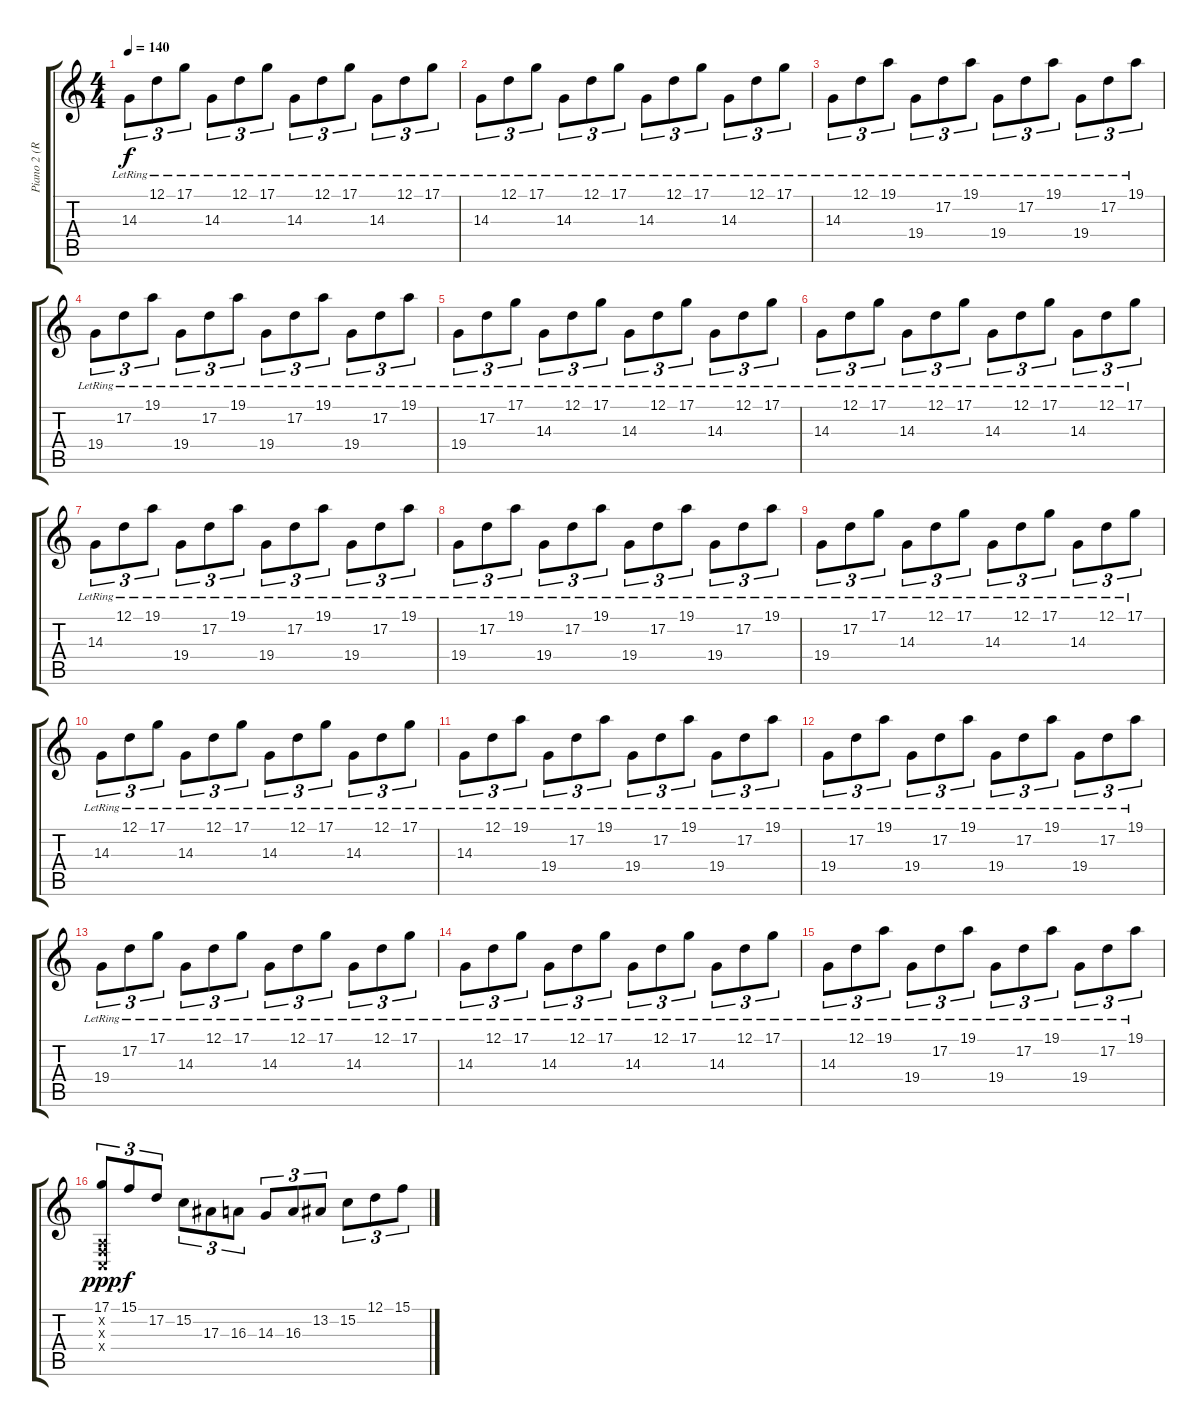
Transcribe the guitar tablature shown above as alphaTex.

\track ("Piano 2 (Right Hand)" "Piano 2 (R") {instrument brightacousticpiano}
\staff {score tabs}
\tuning (D4 A3 F3 C3 G2 C2) {hide}
\ts (4 4)
\tempo 140
\clef g2
\ks c
14.3{lr}.8{tu (3 2) dy f} 12.1{lr}.8{tu (3 2)} 17.1{lr}.8{tu (3 2)} 14.3{lr}.8{tu (3 2)} 12.1{lr}.8{tu (3 2)} 17.1{lr}.8{tu (3 2)} 14.3{lr}.8{tu (3 2)} 12.1{lr}.8{tu (3 2)} 17.1{lr}.8{tu (3 2)} 14.3{lr}.8{tu (3 2)} 12.1{lr}.8{tu (3 2)} 17.1{lr}.8{tu (3 2)} |
14.3{lr}.8{tu (3 2)} 12.1{lr}.8{tu (3 2)} 17.1{lr}.8{tu (3 2)} 14.3{lr}.8{tu (3 2)} 12.1{lr}.8{tu (3 2)} 17.1{lr}.8{tu (3 2)} 14.3{lr}.8{tu (3 2)} 12.1{lr}.8{tu (3 2)} 17.1{lr}.8{tu (3 2)} 14.3{lr}.8{tu (3 2)} 12.1{lr}.8{tu (3 2)} 17.1{lr}.8{tu (3 2)} |
14.3{lr}.8{tu (3 2)} 12.1{lr}.8{tu (3 2)} 19.1{lr}.8{tu (3 2)} 19.4{lr}.8{tu (3 2)} 17.2{lr}.8{tu (3 2)} 19.1{lr}.8{tu (3 2)} 19.4{lr}.8{tu (3 2)} 17.2{lr}.8{tu (3 2)} 19.1{lr}.8{tu (3 2)} 19.4{lr}.8{tu (3 2)} 17.2{lr}.8{tu (3 2)} 19.1{lr}.8{tu (3 2)} |
19.4{lr}.8{tu (3 2)} 17.2{lr}.8{tu (3 2)} 19.1{lr}.8{tu (3 2)} 19.4{lr}.8{tu (3 2)} 17.2{lr}.8{tu (3 2)} 19.1{lr}.8{tu (3 2)} 19.4{lr}.8{tu (3 2)} 17.2{lr}.8{tu (3 2)} 19.1{lr}.8{tu (3 2)} 19.4{lr}.8{tu (3 2)} 17.2{lr}.8{tu (3 2)} 19.1{lr}.8{tu (3 2)} |
19.4{lr}.8{tu (3 2)} 17.2{lr}.8{tu (3 2)} 17.1{lr}.8{tu (3 2)} 14.3{lr}.8{tu (3 2)} 12.1{lr}.8{tu (3 2)} 17.1{lr}.8{tu (3 2)} 14.3{lr}.8{tu (3 2)} 12.1{lr}.8{tu (3 2)} 17.1{lr}.8{tu (3 2)} 14.3{lr}.8{tu (3 2)} 12.1{lr}.8{tu (3 2)} 17.1{lr}.8{tu (3 2)} |
14.3{lr}.8{tu (3 2)} 12.1{lr}.8{tu (3 2)} 17.1{lr}.8{tu (3 2)} 14.3{lr}.8{tu (3 2)} 12.1{lr}.8{tu (3 2)} 17.1{lr}.8{tu (3 2)} 14.3{lr}.8{tu (3 2)} 12.1{lr}.8{tu (3 2)} 17.1{lr}.8{tu (3 2)} 14.3{lr}.8{tu (3 2)} 12.1{lr}.8{tu (3 2)} 17.1{lr}.8{tu (3 2)} |
14.3{lr}.8{tu (3 2)} 12.1{lr}.8{tu (3 2)} 19.1{lr}.8{tu (3 2)} 19.4{lr}.8{tu (3 2)} 17.2{lr}.8{tu (3 2)} 19.1{lr}.8{tu (3 2)} 19.4{lr}.8{tu (3 2)} 17.2{lr}.8{tu (3 2)} 19.1{lr}.8{tu (3 2)} 19.4{lr}.8{tu (3 2)} 17.2{lr}.8{tu (3 2)} 19.1{lr}.8{tu (3 2)} |
19.4{lr}.8{tu (3 2)} 17.2{lr}.8{tu (3 2)} 19.1{lr}.8{tu (3 2)} 19.4{lr}.8{tu (3 2)} 17.2{lr}.8{tu (3 2)} 19.1{lr}.8{tu (3 2)} 19.4{lr}.8{tu (3 2)} 17.2{lr}.8{tu (3 2)} 19.1{lr}.8{tu (3 2)} 19.4{lr}.8{tu (3 2)} 17.2{lr}.8{tu (3 2)} 19.1{lr}.8{tu (3 2)} |
19.4{lr}.8{tu (3 2)} 17.2{lr}.8{tu (3 2)} 17.1{lr}.8{tu (3 2)} 14.3{lr}.8{tu (3 2)} 12.1{lr}.8{tu (3 2)} 17.1{lr}.8{tu (3 2)} 14.3{lr}.8{tu (3 2)} 12.1{lr}.8{tu (3 2)} 17.1{lr}.8{tu (3 2)} 14.3{lr}.8{tu (3 2)} 12.1{lr}.8{tu (3 2)} 17.1{lr}.8{tu (3 2)} |
14.3{lr}.8{tu (3 2)} 12.1{lr}.8{tu (3 2)} 17.1{lr}.8{tu (3 2)} 14.3{lr}.8{tu (3 2)} 12.1{lr}.8{tu (3 2)} 17.1{lr}.8{tu (3 2)} 14.3{lr}.8{tu (3 2)} 12.1{lr}.8{tu (3 2)} 17.1{lr}.8{tu (3 2)} 14.3{lr}.8{tu (3 2)} 12.1{lr}.8{tu (3 2)} 17.1{lr}.8{tu (3 2)} |
14.3{lr}.8{tu (3 2)} 12.1{lr}.8{tu (3 2)} 19.1{lr}.8{tu (3 2)} 19.4{lr}.8{tu (3 2)} 17.2{lr}.8{tu (3 2)} 19.1{lr}.8{tu (3 2)} 19.4{lr}.8{tu (3 2)} 17.2{lr}.8{tu (3 2)} 19.1{lr}.8{tu (3 2)} 19.4{lr}.8{tu (3 2)} 17.2{lr}.8{tu (3 2)} 19.1{lr}.8{tu (3 2)} |
19.4{lr}.8{tu (3 2)} 17.2{lr}.8{tu (3 2)} 19.1{lr}.8{tu (3 2)} 19.4{lr}.8{tu (3 2)} 17.2{lr}.8{tu (3 2)} 19.1{lr}.8{tu (3 2)} 19.4{lr}.8{tu (3 2)} 17.2{lr}.8{tu (3 2)} 19.1{lr}.8{tu (3 2)} 19.4{lr}.8{tu (3 2)} 17.2{lr}.8{tu (3 2)} 19.1{lr}.8{tu (3 2)} |
19.4{lr}.8{tu (3 2)} 17.2{lr}.8{tu (3 2)} 17.1{lr}.8{tu (3 2)} 14.3{lr}.8{tu (3 2)} 12.1{lr}.8{tu (3 2)} 17.1{lr}.8{tu (3 2)} 14.3{lr}.8{tu (3 2)} 12.1{lr}.8{tu (3 2)} 17.1{lr}.8{tu (3 2)} 14.3{lr}.8{tu (3 2)} 12.1{lr}.8{tu (3 2)} 17.1{lr}.8{tu (3 2)} |
14.3{lr}.8{tu (3 2)} 12.1{lr}.8{tu (3 2)} 17.1{lr}.8{tu (3 2)} 14.3{lr}.8{tu (3 2)} 12.1{lr}.8{tu (3 2)} 17.1{lr}.8{tu (3 2)} 14.3{lr}.8{tu (3 2)} 12.1{lr}.8{tu (3 2)} 17.1{lr}.8{tu (3 2)} 14.3{lr}.8{tu (3 2)} 12.1{lr}.8{tu (3 2)} 17.1{lr}.8{tu (3 2)} |
14.3{lr}.8{tu (3 2)} 12.1{lr}.8{tu (3 2)} 19.1{lr}.8{tu (3 2)} 19.4{lr}.8{tu (3 2)} 17.2{lr}.8{tu (3 2)} 19.1{lr}.8{tu (3 2)} 19.4{lr}.8{tu (3 2)} 17.2{lr}.8{tu (3 2)} 19.1{lr}.8{tu (3 2)} 19.4{lr}.8{tu (3 2)} 17.2{lr}.8{tu (3 2)} 19.1{lr}.8{tu (3 2)} |
(17.1 0.2{x} 0.3{x} 0.4{x}).8{tu (3 2) dy ppp} 15.1.8{tu (3 2) dy f} 17.2.8{tu (3 2)} 15.2.8{tu (3 2)} 17.3.8{tu (3 2)} 16.3.8{tu (3 2)} 14.3.8{tu (3 2)} 16.3.8{tu (3 2)} 13.2.8{tu (3 2)} 15.2.8{tu (3 2)} 12.1.8{tu (3 2)} 15.1.8{tu (3 2)}
